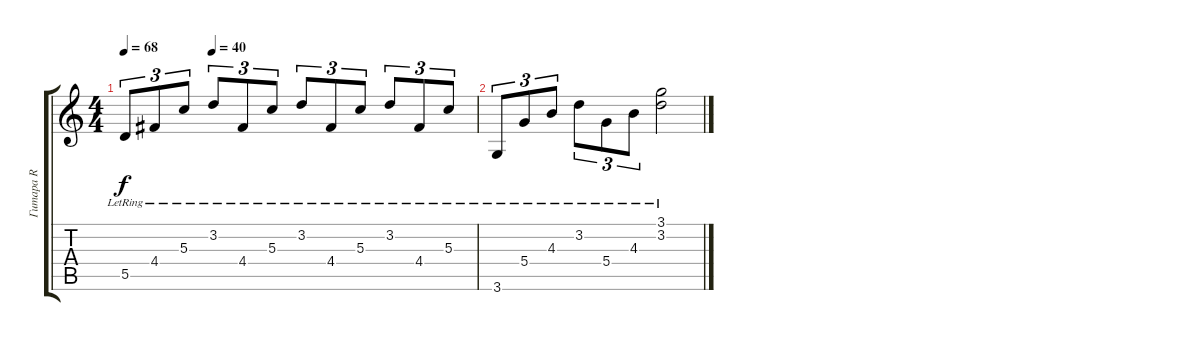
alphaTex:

\track ("Гитара R" "Гитара R") {instrument acousticguitarsteel}
\staff {score tabs}
\tuning (E4 B3 G3 D3 A2 E2) {hide}
\ts (4 4)
\tempo 68
\tempo (40 0.25)
\clef g2
\ks c
5.5{lr}.8{tu (3 2) dy f} 4.4{lr}.8{tu (3 2)} 5.3{lr}.8{tu (3 2)} 3.2{lr}.8{tu (3 2)} 4.4{lr}.8{tu (3 2)} 5.3{lr}.8{tu (3 2)} 3.2{lr}.8{tu (3 2)} 4.4{lr}.8{tu (3 2)} 5.3{lr}.8{tu (3 2)} 3.2{lr}.8{tu (3 2)} 4.4{lr}.8{tu (3 2)} 5.3{lr}.8{tu (3 2)} |
3.6{lr}.8{tu (3 2)} 5.4{lr}.8{tu (3 2)} 4.3{lr}.8{tu (3 2)} 3.2{lr}.8{tu (3 2)} 5.4{lr}.8{tu (3 2)} 4.3{lr}.8{tu (3 2)} (3.1{lr} 3.2{lr}).2
